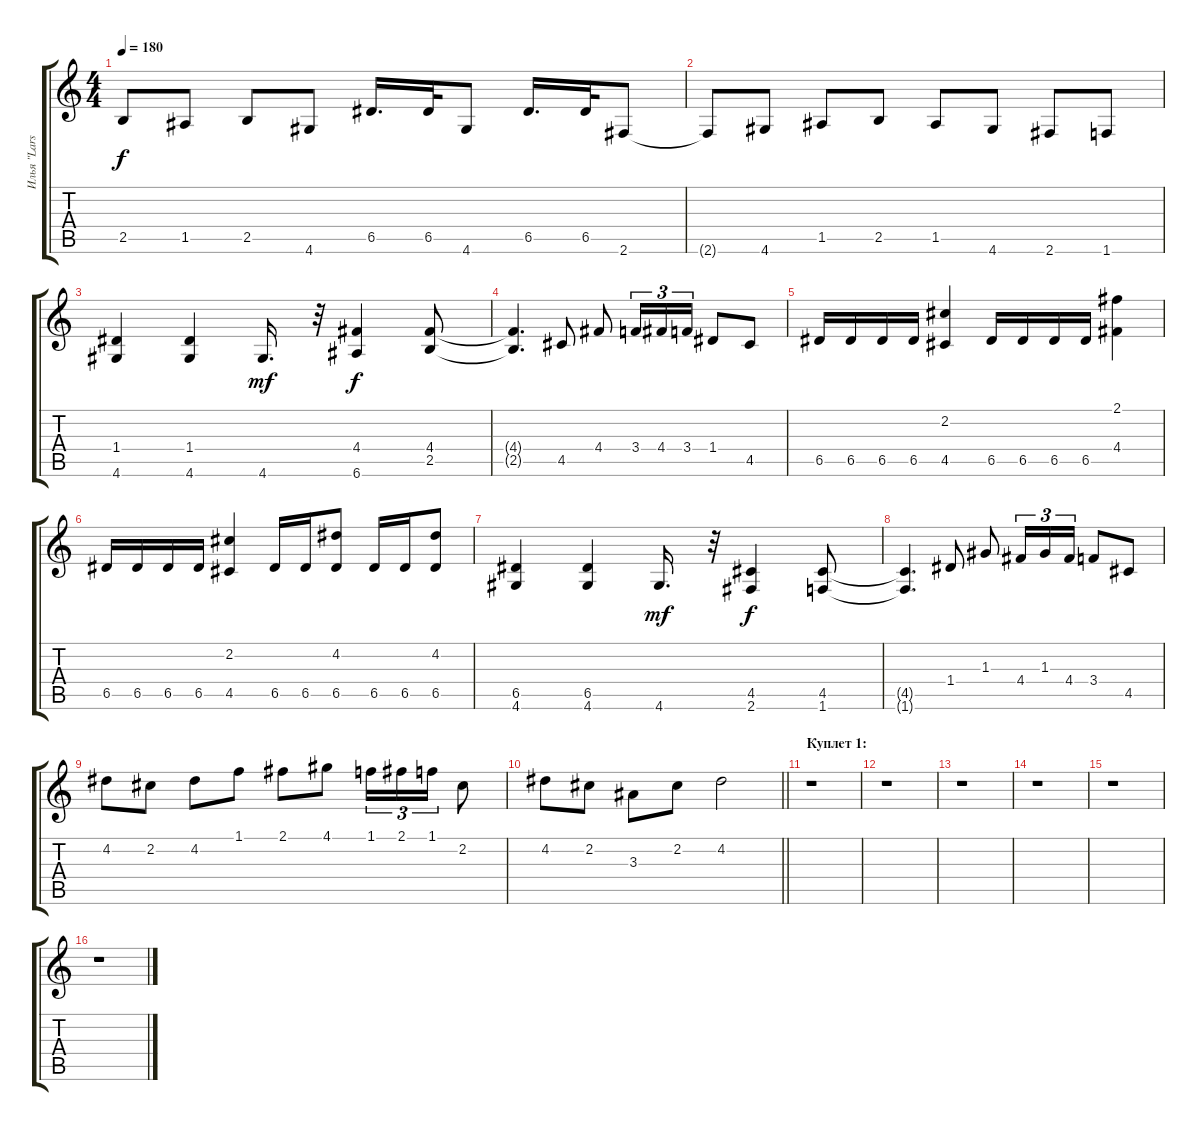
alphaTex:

\track ("Илья \"Lars\" Мамонтов" "Илья \"Lars") {instrument distortionguitar}
\staff {score tabs}
\tuning (E4 B3 G3 D3 A2 E2) {hide}
\ts (4 4)
\tempo 180
\clef g2
\ks c
2.5.8{dy f} 1.5.8 2.5.8 4.6.8 6.5.16{d} 6.5.32 4.6.8 6.5.16{d} 6.5.32 2.6.8 |
2.6{t}.8 4.6.8 1.5.8 2.5.8 1.5.8 4.6.8 2.6.8 1.6.8 |
(1.4 4.6).4 (1.4 4.6).4 4.6.16{d dy mf} r.32 (4.4 6.6).4{dy f} (4.4 2.5).8 |
(4.4{t} 2.5{t}).4{d} 4.5.8 4.4.8 3.4.16{tu (3 2)} 4.4.16{tu (3 2)} 3.4.16{tu (3 2)} 1.4.8 4.5.8 |
6.5.16 6.5.16 6.5.16 6.5.16 (2.2 4.5).4 6.5.16 6.5.16 6.5.16 6.5.16 (2.1 4.4).4 |
6.5.16 6.5.16 6.5.16 6.5.16 (2.2 4.5).4 6.5.16 6.5.16 (4.2 6.5).8 6.5.16 6.5.16 (4.2 6.5).8 |
(6.5 4.6).4 (6.5 4.6).4 4.6.16{d dy mf} r.32 (4.5 2.6).4{dy f} (4.5 1.6).8 |
(4.5{t} 1.6{t}).4{d} 1.4.8 1.3.8 4.4.16{tu (3 2)} 1.3.16{tu (3 2)} 4.4.16{tu (3 2)} 3.4.8 4.5.8 |
4.2.8 2.2.8 4.2.8 1.1.8 2.1.8 4.1.8 1.1.16{tu (3 2)} 2.1.16{tu (3 2)} 1.1.16{tu (3 2)} 2.2.8 |
\barLineRight lightlight
4.2.8 2.2.8 3.3.8 2.2.8 4.2.2 |
\section ("" "Куплет 1:")
r.1 |
r.1 |
r.1 |
r.1 |
r.1 |
r.1
